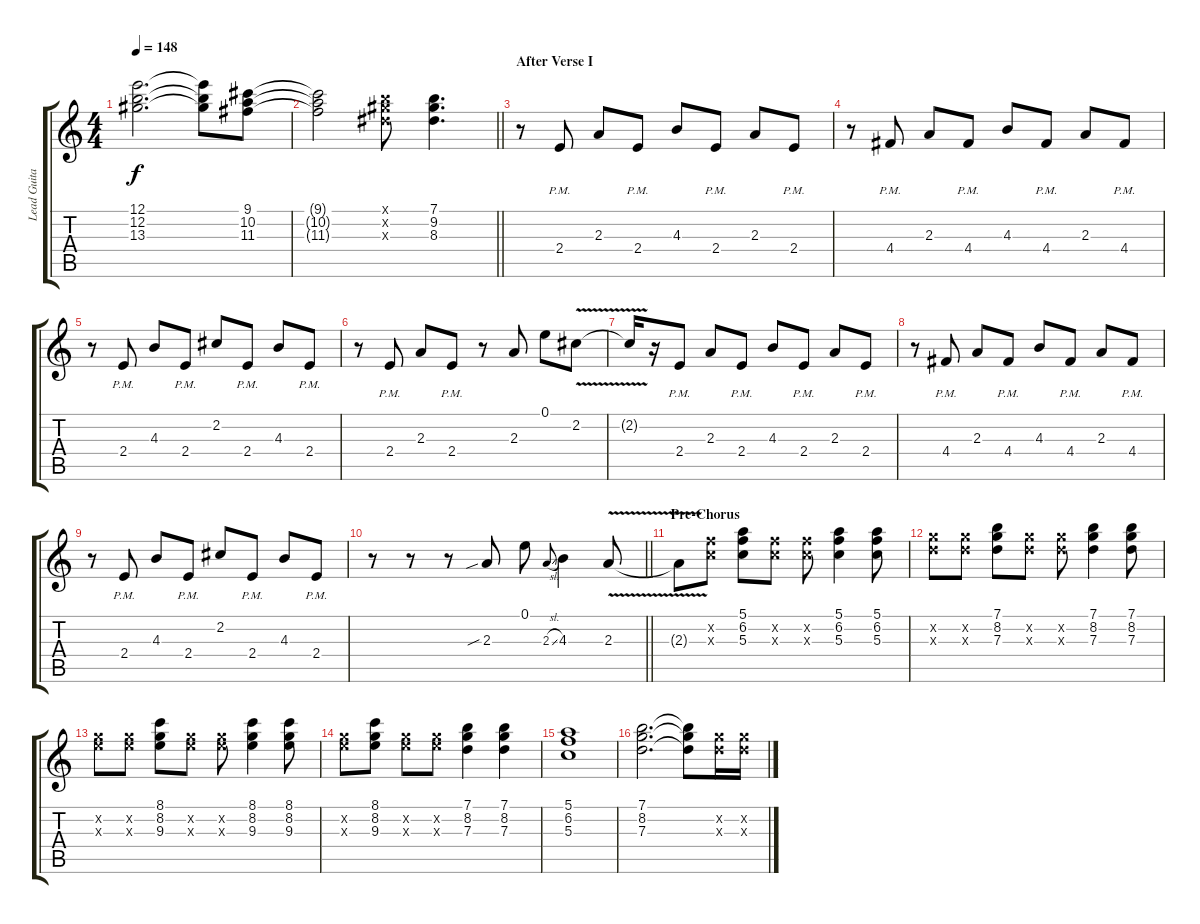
\track ("Lead Guitar" "Lead Guita") {instrument distortionguitar}
\staff {score tabs}
\tuning (E4 B3 G3 D3 A2 E2) {hide}
\ts (4 4)
\tempo 148
\clef g2
\ks c
(12.1{t} 12.2{t} 13.3{t}).2{d dy f} (12.1{t} 12.2{t} 13.3{t}).8 (9.1 10.2 11.3).8 |
\barLineRight lightlight
(9.1{t} 10.2{t} 11.3{t}).2 (7.1{x} 9.2{x} 8.3{x}).8 (7.1 9.2 8.3).4{d} |
\section ("" "After Verse I")
r.8{volume 10 instrument distortionguitar} 2.4{pm}.8 2.3.8 2.4{pm}.8 4.3.8 2.4{pm}.8 2.3.8 2.4{pm}.8 |
r.8 4.4{pm}.8 2.3.8 4.4{pm}.8 4.3.8 4.4{pm}.8 2.3.8 4.4{pm}.8 |
r.8 2.4{pm}.8 4.3.8 2.4{pm}.8 2.2.8 2.4{pm}.8 4.3.8 2.4{pm}.8 |
r.8 2.4{pm}.8 2.3.8 2.4{pm}.8 r.8 2.3.8 0.1.8 2.2{v}.8 |
2.2{t}.16 r.16 2.4{pm}.8 2.3.8 2.4{pm}.8 4.3.8 2.4{pm}.8 2.3.8 2.4{pm}.8 |
r.8 4.4{pm}.8 2.3.8 4.4{pm}.8 4.3.8 4.4{pm}.8 2.3.8 4.4{pm}.8 |
r.8 2.4{pm}.8 4.3.8 2.4{pm}.8 2.2.8 2.4{pm}.8 4.3.8 2.4{pm}.8 |
\barLineRight lightlight
r.8 r.8 r.8 2.3{sib}.8 0.1.8 2.3{sl}.8{gr onbeat} 4.3.4 2.3{v}.8 |
\section ("" "Pre-Chorus")
2.3{t}.8 (6.2{x} 5.3{x}).8 (5.1 6.2 5.3).8 (6.2{x} 5.3{x}).8 (6.2{x} 5.3{x}).8 (5.1 6.2 5.3).4 (5.1 6.2 5.3).8 |
(8.2{x} 7.3{x}).8 (8.2{x} 7.3{x}).8 (7.1 8.2 7.3).8 (8.2{x} 7.3{x}).8 (8.2{x} 7.3{x}).8 (7.1 8.2 7.3).4 (7.1 8.2 7.3).8 |
(8.2{x} 9.3{x}).8 (8.2{x} 9.3{x}).8 (8.1 8.2 9.3).8 (8.2{x} 9.3{x}).8 (8.2{x} 9.3{x}).8 (8.1 8.2 9.3).4 (8.1 8.2 9.3).8 |
(8.2{x} 9.3{x}).8 (8.1 8.2 9.3).8 (8.2{x} 9.3{x}).8 (8.2{x} 9.3{x}).8 (7.1 8.2 7.3).4 (7.1 8.2 7.3).4 |
(5.1 6.2 5.3).1 |
(7.1 8.2 7.3).2{d} (7.1{t} 8.2{t} 7.3{t}).8 (8.2{x} 7.3{x}).16 (8.2{x} 7.3{x}).16
